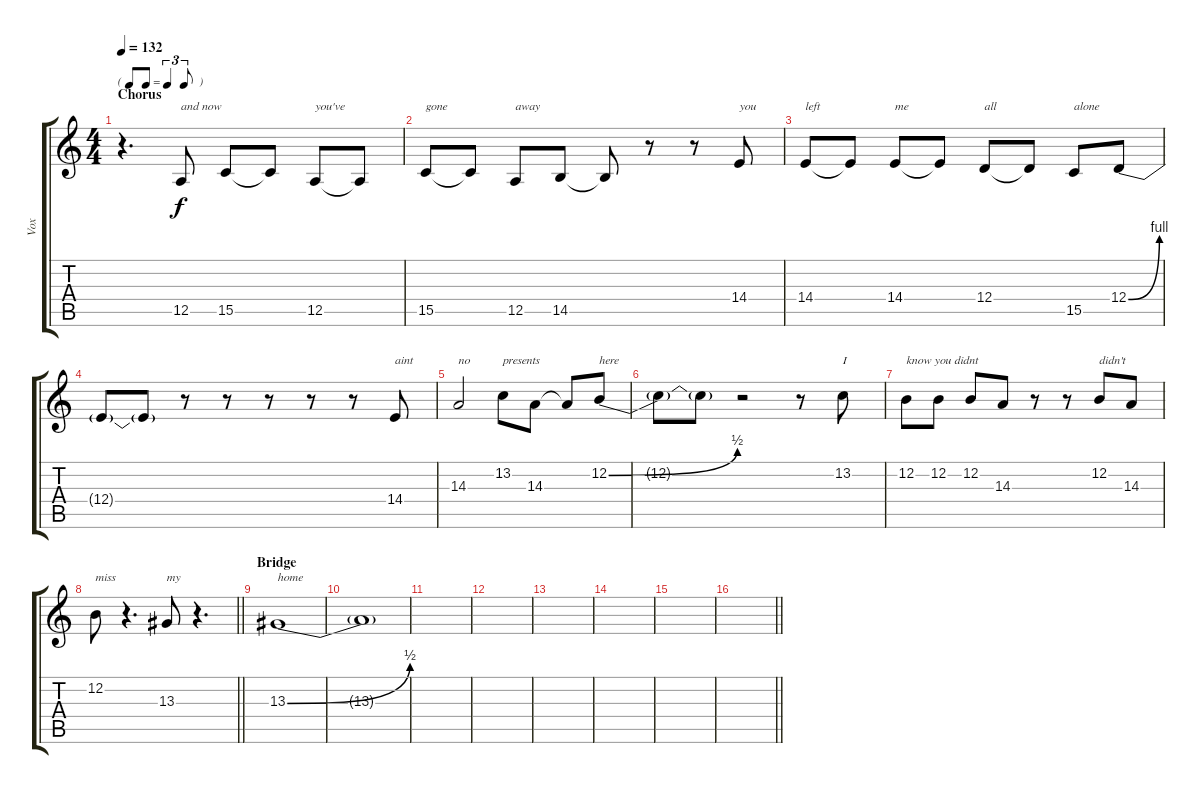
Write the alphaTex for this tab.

\track ("Vox" "Vox") {instrument altosax}
\staff {score tabs}
\tuning (E4 B3 G3 D3 A2 E2) {hide}
\ts (4 4)
\tf triplet8th
\section ("" "Chorus")
\tempo 132
\clef g2
\ks c
r.4{d dy f} 12.5.8{txt "and now"} 15.5.8 15.5{t}.8 12.5.8{txt "you've"} 12.5{t}.8 |
15.5.8{txt "gone"} 15.5{t}.8 12.5.8{txt "away"} 14.5.8 14.5{t}.8 r.8 r.8 14.4.8{txt "you"} |
14.4.8{txt "left"} 14.4{t}.8 14.4.8{txt "me"} 14.4{t}.8 12.4.8{txt "all"} 12.4{t}.8 15.5.8{txt "alone"} 12.4{be (bend 0 0 60 4)}.8 |
12.4{t}.8 12.4{t}.8 r.8 r.8 r.8 r.8 r.8 14.4.8{txt "aint"} |
14.3.2{txt "no"} 13.2.8{txt "presents"} 14.3.8 14.3{t}.8 12.2{be (bend 0 0 60 2)}.8{txt "here"} |
12.2{t}.8 12.2{t}.8 r.2 r.8 13.2.8{txt "I"} |
12.2.8{txt "know you didnt"} 12.2.8 12.2.8 14.3.8 r.8 r.8 12.2.8{txt "didn't"} 14.3.8 |
\barLineRight lightlight
12.2.8{txt "miss"} r.4{d} 13.3.8{txt "my"} r.4{d} |
\section ("" "Bridge")
13.3{be (bend 0 0 60 2)}.1{txt "home"} |
13.3{t}.1 |
|
|
|
|
|
\barLineRight lightlight
